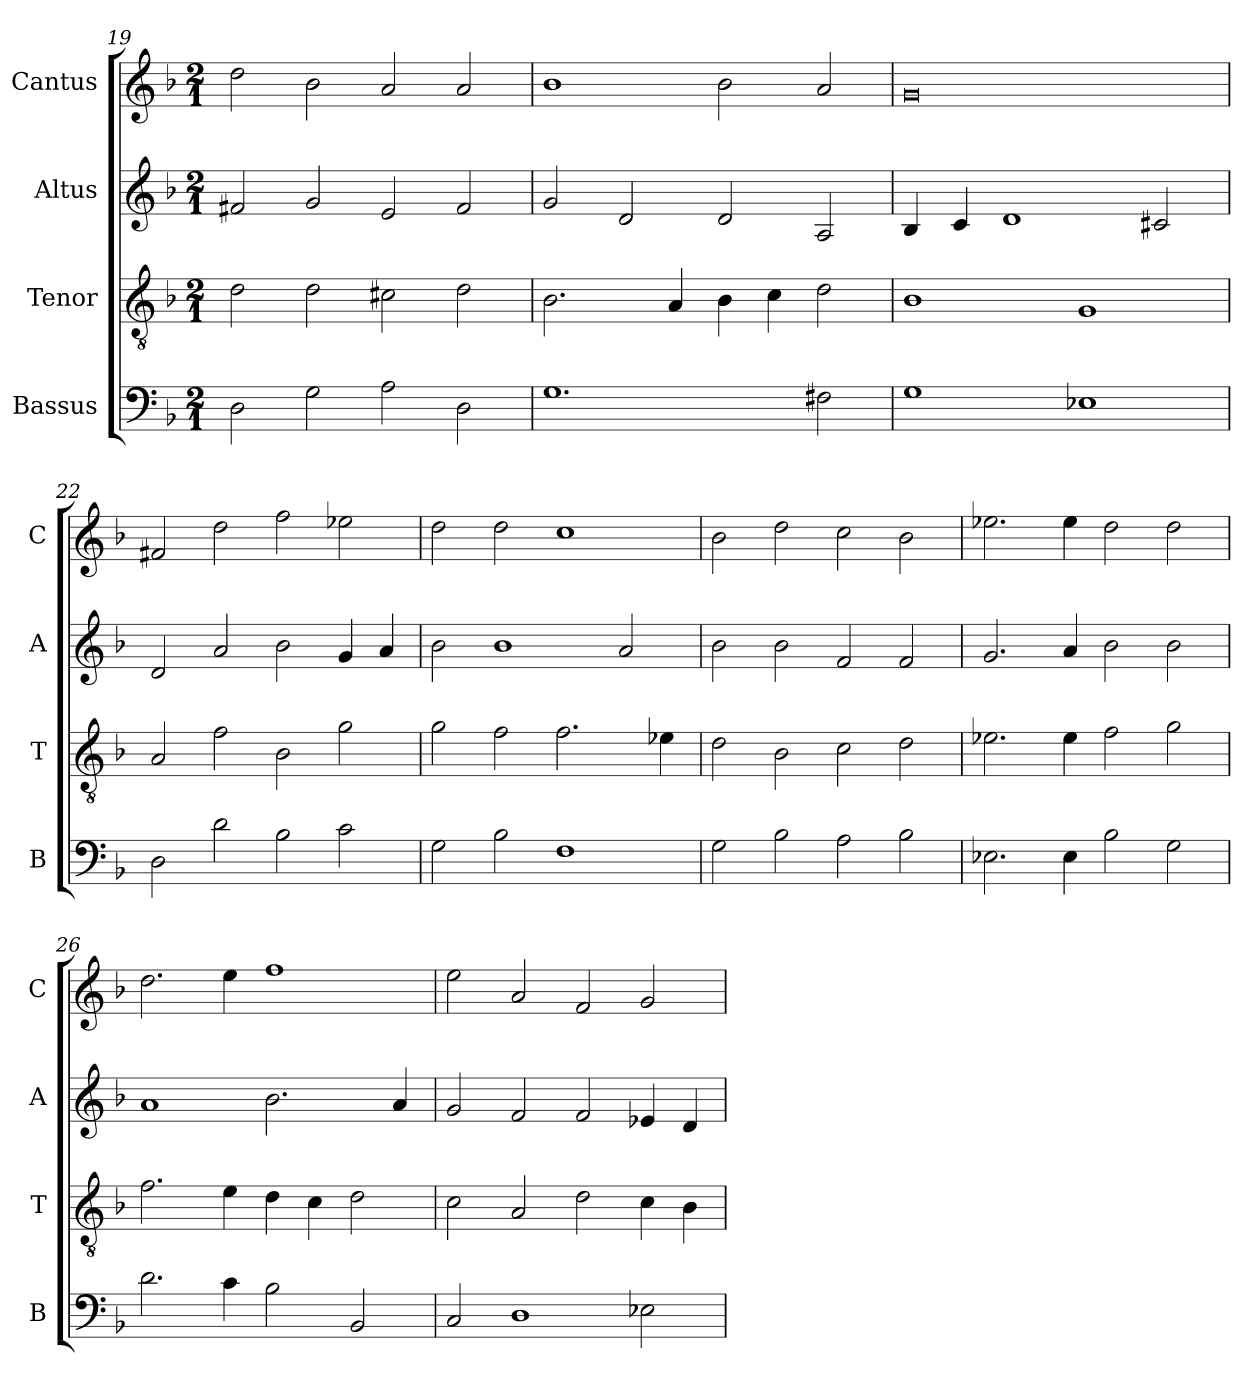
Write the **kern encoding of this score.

**kern	**kern	**kern	**kern
*part4	*part3	*part2	*part1
*staff4	*staff3	*staff2	*staff1
*I"Bassus	*I"Tenor	*I"Altus	*I"Cantus
*I'B	*I'T	*I'A	*I'C
*clefF4	*clefGv2	*clefG2	*clefG2
*k[b-]	*k[b-]	*k[b-]	*k[b-]
*M2/1	*M2/1	*M2/1	*M2/1
=19	=19	=19	=19
2D	2d	2f#X	2dd
2G	2d	2g	2b-
2A	2c#X	2e	2a
2D	2d	2f#	2a
=20	=20	=20	=20
1.G	2.B-	2g	1b-
.	.	2d	.
.	4A	.	.
.	4B-	2d	2b-
.	4c	.	.
2F#X	2d	2A	2a
=21	=21	=21	=21
1G	1B-	4B-	0g
.	.	4c	.
.	.	1d	.
1E-X	1G	.	.
.	.	2c#X	.
=22	=22	=22	=22
2D	2A	2d	2f#X
2d	2f	2a	2dd
2B-	2B-	2b-	2ff
2c	2g	4g	2ee-X
.	.	4a	.
=23	=23	=23	=23
2G	2g	2b-	2dd
2B-	2f	1b-	2dd
1F	2.f	.	1cc
.	.	2a	.
.	4e-X	.	.
=24	=24	=24	=24
2G	2d	2b-	2b-
2B-	2B-	2b-	2dd
2A	2c	2f	2cc
2B-	2d	2f	2b-
=25	=25	=25	=25
2.E-X	2.e-X	2.g	2.ee-X
4E-	4e-	4a	4ee-
2B-	2f	2b-	2dd
2G	2g	2b-	2dd
=26	=26	=26	=26
2.d	2.f	1a	2.dd
4c	4e	.	4ee
2B-	4d	2.b-	1ff
.	4c	.	.
2BB-	2d	.	.
.	.	4a	.
=27	=27	=27	=27
2C	2c	2g	2ee
1D	2A	2f	2a
.	2d	2f	2f
2E-X	4c	4e-X	2g
.	4B-	4d	.
=	=	=	=
*-	*-	*-	*-
